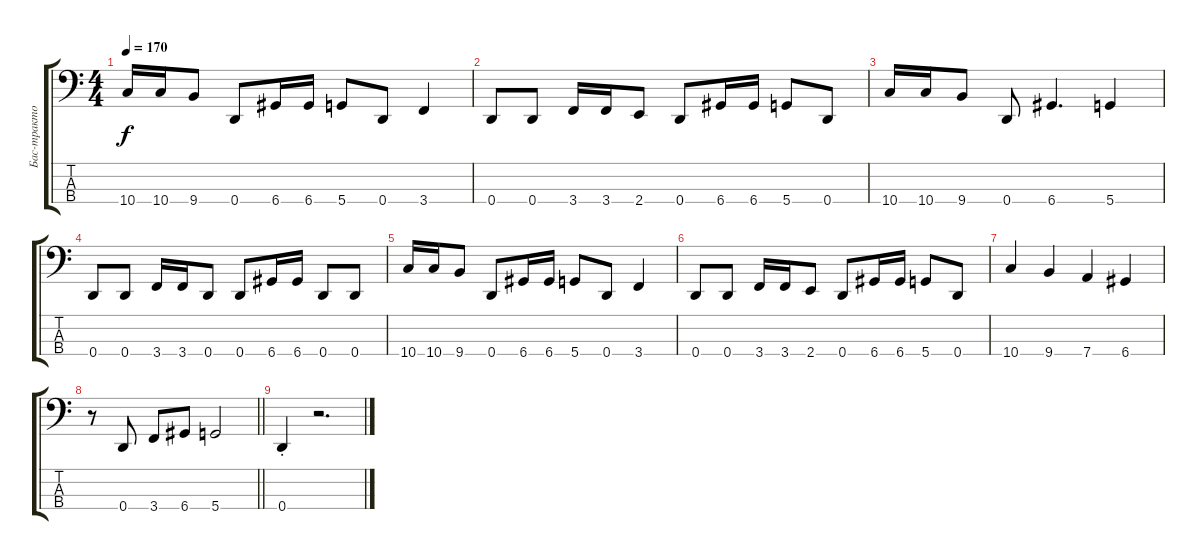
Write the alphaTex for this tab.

\track ("Бас-тракторист" "Бас-тракто") {instrument electricbasspick}
\staff {score tabs}
\tuning (G2 D2 A1 D1) {hide}
\ts (4 4)
\tempo 170
\clef f4
\ks c
10.4.16{dy f} 10.4.16 9.4.8 0.4.8 6.4.16 6.4.16 5.4.8 0.4.8 3.4.4 |
0.4.8 0.4.8 3.4.16 3.4.16 2.4.8 0.4.8 6.4.16 6.4.16 5.4.8 0.4.8 |
10.4.16 10.4.16 9.4.8 0.4.8 6.4.4{d} 5.4.4 |
0.4.8 0.4.8 3.4.16 3.4.16 0.4.8 0.4.8 6.4.16 6.4.16 0.4.8 0.4.8 |
10.4.16 10.4.16 9.4.8 0.4.8 6.4.16 6.4.16 5.4.8 0.4.8 3.4.4 |
0.4.8 0.4.8 3.4.16 3.4.16 2.4.8 0.4.8 6.4.16 6.4.16 5.4.8 0.4.8 |
10.4.4 9.4.4 7.4.4 6.4.4 |
\barLineRight lightlight
r.8 0.4.8 3.4.8 6.4.8 5.4.2 |
0.4{st}.4 r.2{d}
